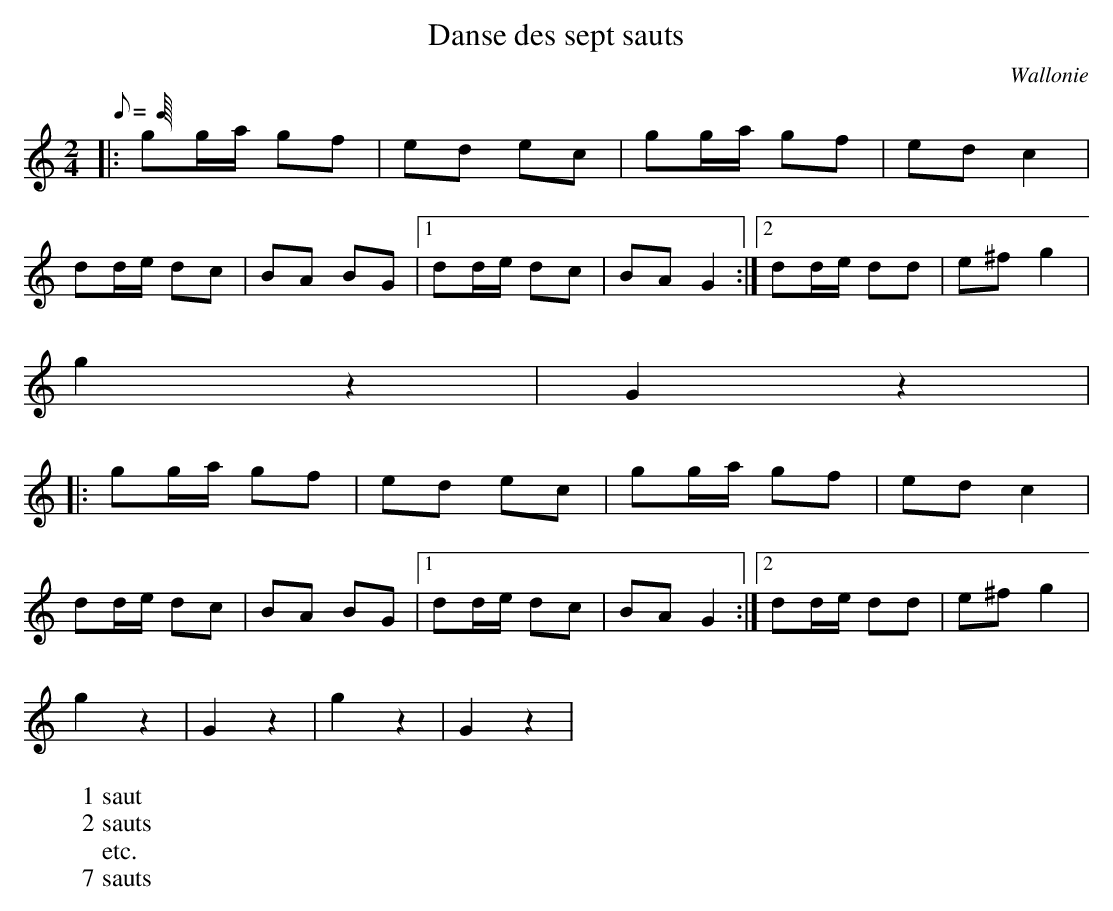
X:1
T:Danse des sept sauts
O:Wallonie
M:2/4
L:1/8
Q:C4=60
K:C
|: gg/a/ gf | ed ec | gg/a/ gf | ed c2 |
dd/e/ dc | BA BG |1 dd/e/ dc | BA G2 :|2  dd/e/ dd | e^f g2 |
W:1 saut
g2 z2 | G2 z2 |
|: gg/a/ gf | ed ec | gg/a/ gf | ed c2 |
dd/e/ dc | BA BG |1 dd/e/ dc | BA G2 :|2  dd/e/ dd | e^f g2 |
W:2 sauts
g2 z2 | G2 z2 | g2 z2 | G2 z2 |
W:etc.
W:7 sauts
